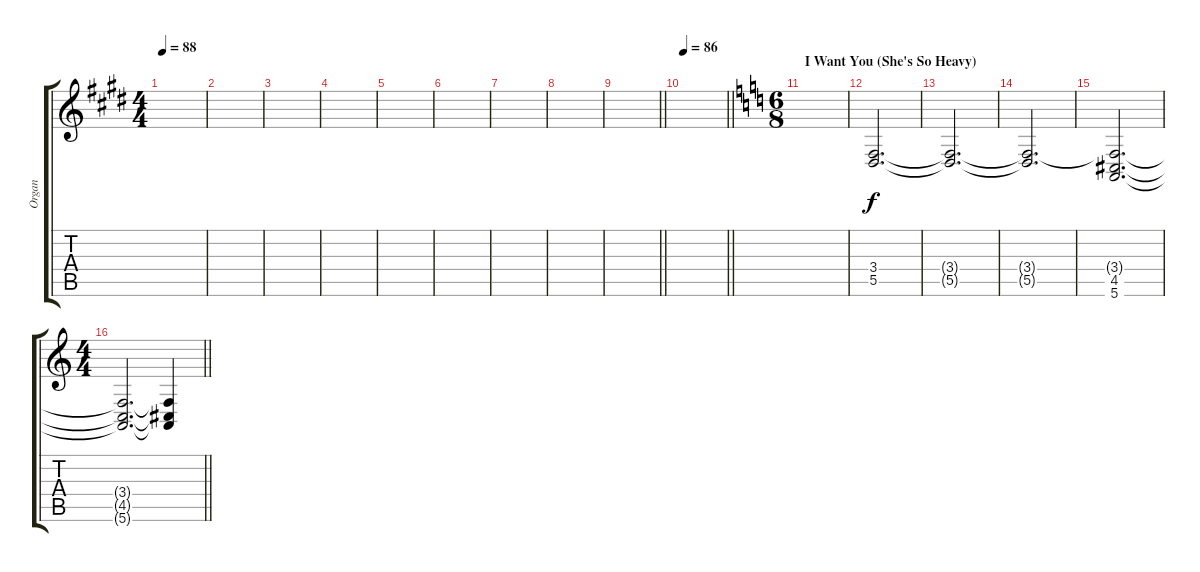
\track ("Organ" "Organ") {instrument drawbarorgan}
\staff {score tabs}
\tuning (E4 B3 G3 D3 A2 E2) {hide}
\ts (4 4)
\tempo 88
\clef g2
\ks e
|
|
|
|
|
|
|
|
\barLineRight lightlight
|
\tempo 86
\barLineRight lightlight
|
\ts (6 8)
\section ("" "I Want You (She's So Heavy)")
\ks c
|
(3.4 5.5).2{d} |
(3.4{t} 5.5{t}).2{d} |
(3.4{t} 5.5{t}).2{d} |
(3.4{t} 4.5 5.6).2{d} |
\ts (4 4)
\barLineRight lightlight
(3.4{t} 4.5{t} 5.6{t}).2{d} (3.4{t} 4.5{t} 5.6{t}).4
